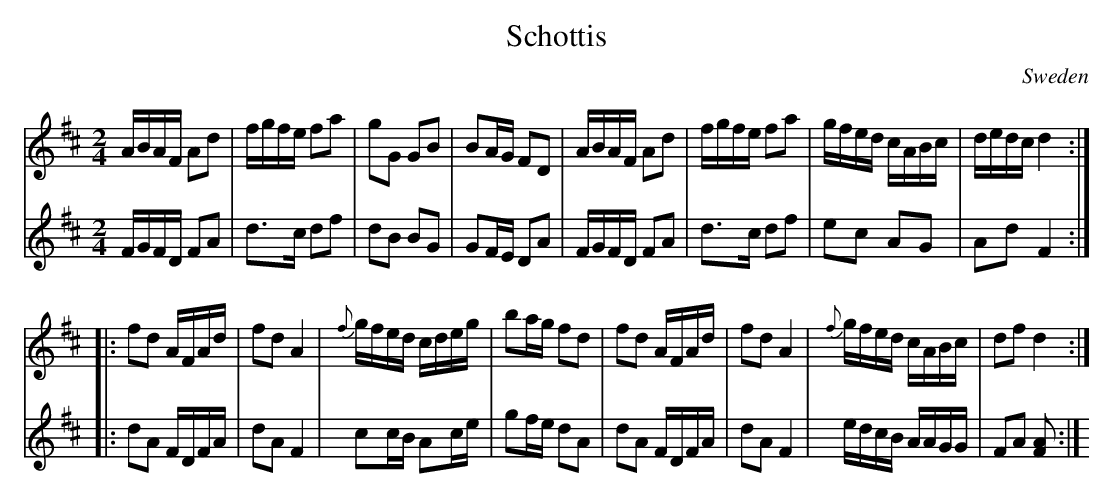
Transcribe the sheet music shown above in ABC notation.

X:1
T:Schottis
M:2/4
O:Sweden
K:D
V:1
ABAF A2d2| fgfe f2a2| g2G2 G2B2| B2AG F2D2|\
ABAF A2d2| fgfe f2a2| gfed cABc| dedc d4::
f2d2 AFAd| f2d2 A4| {f}gfed cdeg| b2ag f2d2|\
f2d2 AFAd| f2d2 A4| {f}gfed cABc| d2f2 d4:|
V:2
FGFD F2A2| d3c d2f2| d2B2 B2G2| G2FE D2A2|\
FGFD F2A2| d3c d2f2| e2c2 A2G2| A2d2 F4::
d2A2 FDFA| d2A2 F4| c2cB A2ce| g2fe d2A2|\
d2A2 FDFA| d2A2 F4| edcB AAGG| F2A2 [A2F2]:|
